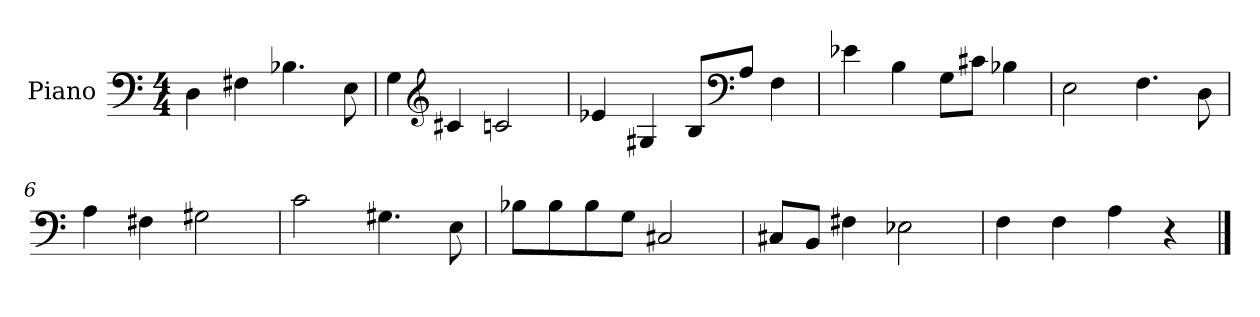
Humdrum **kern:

**kern
*part1
*staff1
*I"Piano
*I'Pno.
*clefF4
*k[]
*M4/4
*MM120
=1
4D\
4F#X\
4.B-X\
8E\
=2
4G\
*clefG2
4c#X/
2cn/
=3
4e-X/
4G#X/
8B/L
*clefF4
8A/J
4F\
=4
4e-X\
4B\
8G\L
8c#X\J
4B-X\
=5
2E\
4.F\
8D\
=6
4A\
4F#X\
2G#X\
=7
2c\
4.G#X\
8E\
!!LO:LB:g=z
=8
8B-X\L
8B-\
8B-\
8G\J
2C#X/
=9
8C#X/L
8BB/J
4F#X\
2E-X\
=10
4F\
4F\
4A\
4r
==
*-
